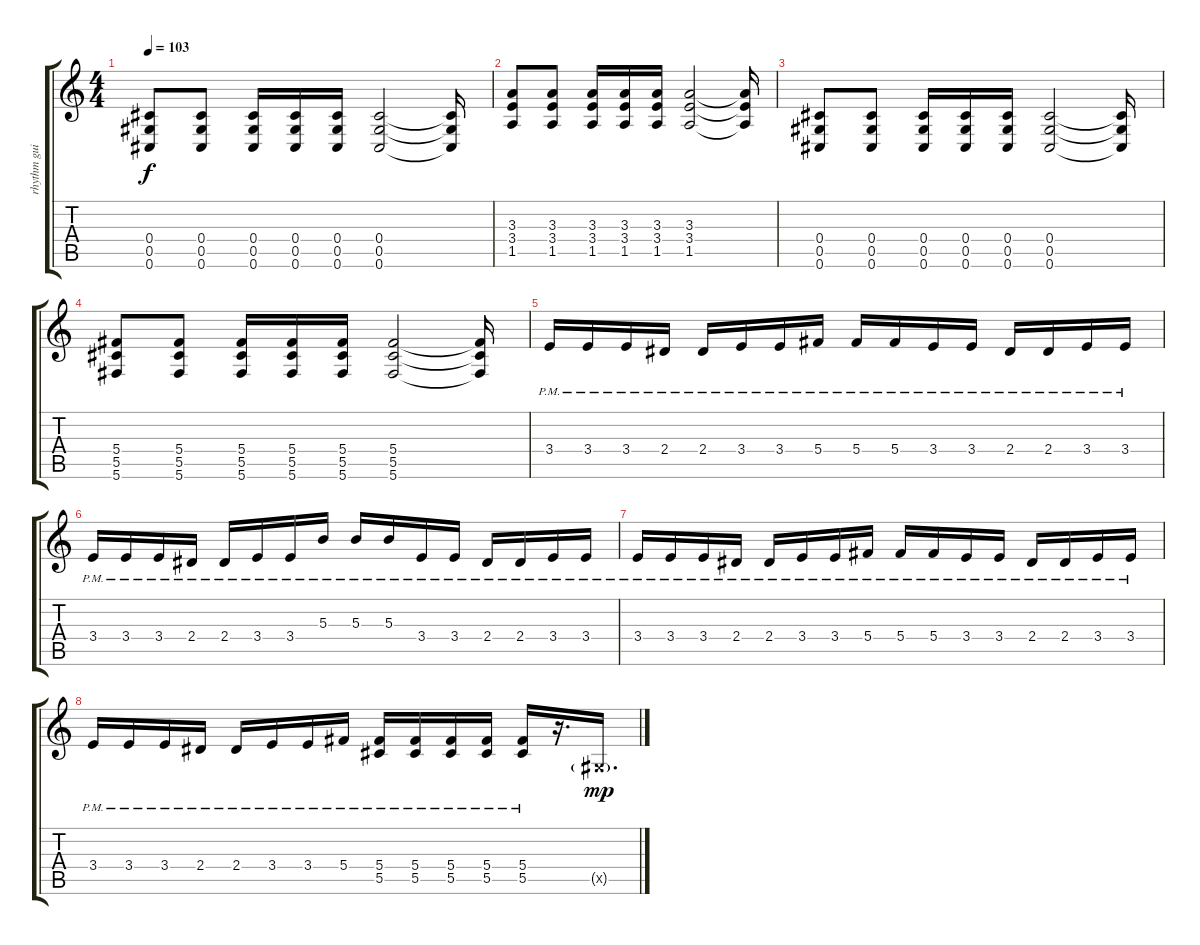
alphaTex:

\track ("rhythm guitar" "rhythm gui") {instrument distortionguitar}
\staff {score tabs}
\tuning (Eb4 Bb3 Gb3 Db3 Ab2 Db2) {hide}
\ts (4 4)
\tempo 103
\clef g2
\ks c
(0.4 0.5 0.6).8{dy f} (0.4 0.5 0.6).8 (0.4 0.5 0.6).16 (0.4 0.5 0.6).16 (0.4 0.5 0.6).16 (0.4 0.5 0.6).2 (0.4{t} 0.5{t} 0.6{t}).16 |
(3.3 3.4 1.5).8 (3.3 3.4 1.5).8 (3.3 3.4 1.5).16 (3.3 3.4 1.5).16 (3.3 3.4 1.5).16 (3.3 3.4 1.5).2 (3.3{t} 3.4{t} 1.5{t}).16 |
(0.4 0.5 0.6).8 (0.4 0.5 0.6).8 (0.4 0.5 0.6).16 (0.4 0.5 0.6).16 (0.4 0.5 0.6).16 (0.4 0.5 0.6).2 (0.4{t} 0.5{t} 0.6{t}).16 |
(5.4 5.5 5.6).8 (5.4 5.5 5.6).8 (5.4 5.5 5.6).16 (5.4 5.5 5.6).16 (5.4 5.5 5.6).16 (5.4 5.5 5.6).2 (5.4{t} 5.5{t} 5.6{t}).16 |
3.4{pm}.16 3.4{pm}.16 3.4{pm}.16 2.4{pm}.16 2.4{pm}.16 3.4{pm}.16 3.4{pm}.16 5.4{pm}.16 5.4{pm}.16 5.4{pm}.16 3.4{pm}.16 3.4{pm}.16 2.4{pm}.16 2.4{pm}.16 3.4{pm}.16 3.4{pm}.16 |
3.4{pm}.16 3.4{pm}.16 3.4{pm}.16 2.4{pm}.16 2.4{pm}.16 3.4{pm}.16 3.4{pm}.16 5.3{pm}.16 5.3{pm}.16 5.3{pm}.16 3.4{pm}.16 3.4{pm}.16 2.4{pm}.16 2.4{pm}.16 3.4{pm}.16 3.4{pm}.16 |
3.4{pm}.16 3.4{pm}.16 3.4{pm}.16 2.4{pm}.16 2.4{pm}.16 3.4{pm}.16 3.4{pm}.16 5.4{pm}.16 5.4{pm}.16 5.4{pm}.16 3.4{pm}.16 3.4{pm}.16 2.4{pm}.16 2.4{pm}.16 3.4{pm}.16 3.4{pm}.16 |
3.4{pm}.16 3.4{pm}.16 3.4{pm}.16 2.4{pm}.16 2.4{pm}.16 3.4{pm}.16 3.4{pm}.16 5.4{pm}.16 (5.4{pm} 5.5).16 (5.4{pm} 5.5).16 (5.4{pm} 5.5).16 (5.4{pm} 5.5).16 (5.4{pm} 5.5).16 r.16{d} 0.5{g x}.16{d dy mp}
